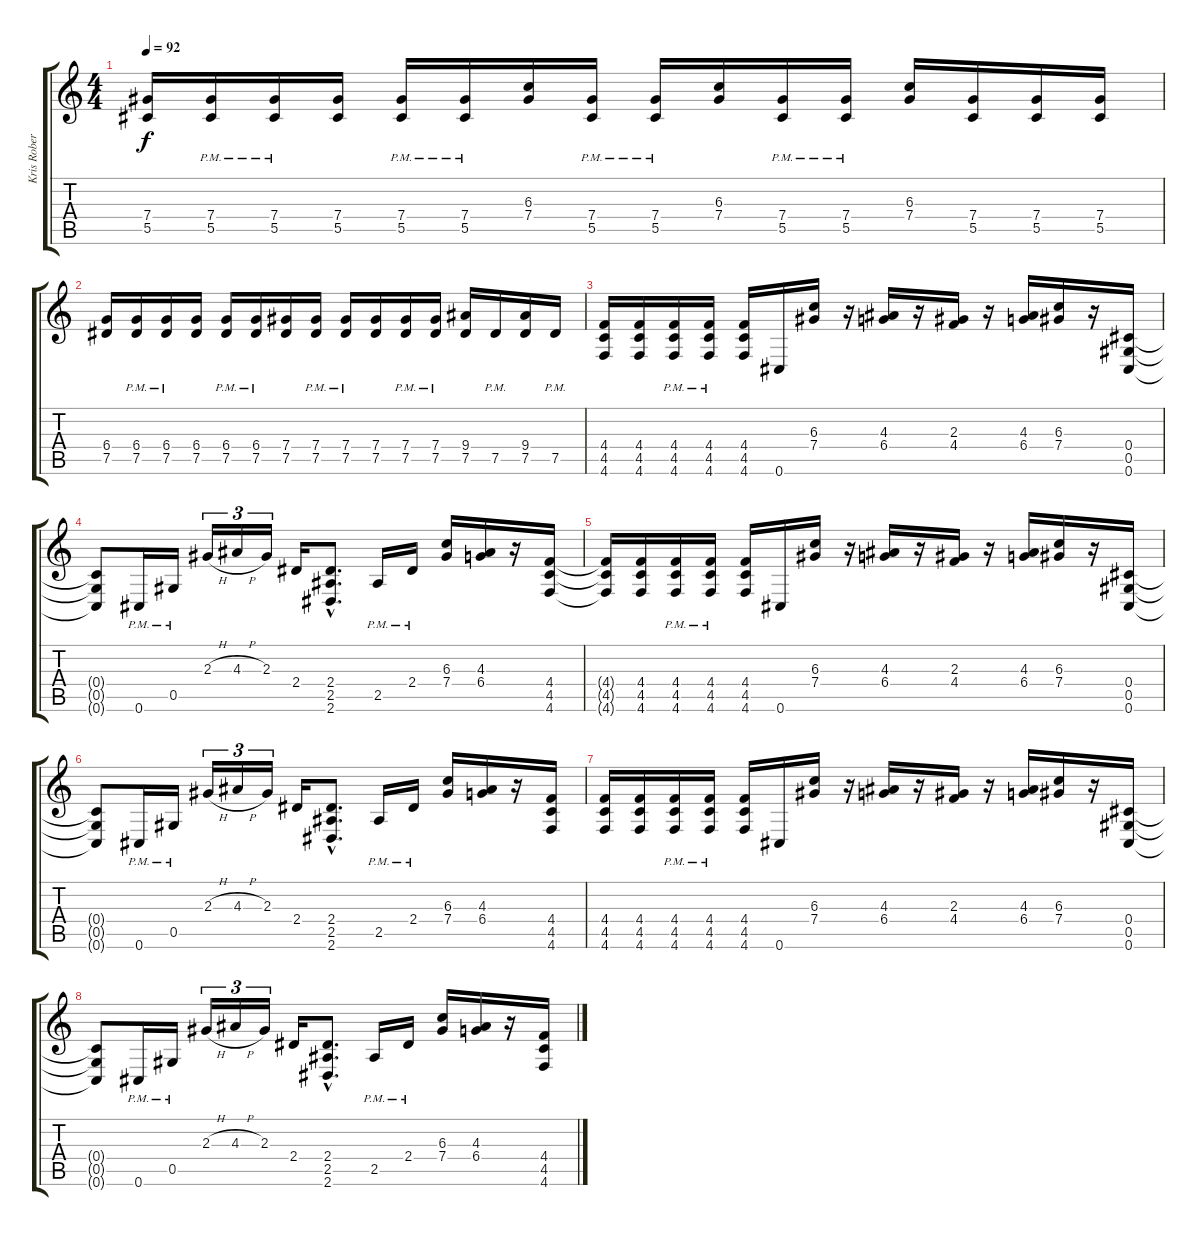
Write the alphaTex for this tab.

\track ("Kris Roberts" "Kris Rober") {instrument overdrivenguitar}
\staff {score tabs}
\tuning (Eb4 Bb3 Gb3 Db3 Ab2 Db2) {hide}
\ts (4 4)
\tempo 92
\clef g2
\ks c
(7.4 5.5).16{dy f} (7.4{pm} 5.5{pm}).16 (7.4{pm} 5.5{pm}).16 (7.4 5.5).16 (7.4{pm} 5.5{pm}).16 (7.4{pm} 5.5{pm}).16 (6.3 7.4).16 (7.4{pm} 5.5{pm}).16 (7.4{pm} 5.5{pm}).16 (6.3 7.4).16 (7.4{pm} 5.5{pm}).16 (7.4{pm} 5.5{pm}).16 (6.3 7.4).16 (7.4 5.5).16 (7.4 5.5).16 (7.4 5.5).16 |
(6.4 7.5).16 (6.4{pm} 7.5{pm}).16 (6.4{pm} 7.5{pm}).16 (6.4 7.5).16 (6.4{pm} 7.5{pm}).16 (6.4{pm} 7.5{pm}).16 (7.4 7.5).16 (7.4{pm} 7.5{pm}).16 (7.4{pm} 7.5{pm}).16 (7.4 7.5).16 (7.4{pm} 7.5{pm}).16 (7.4{pm} 7.5{pm}).16 (9.4 7.5).16 7.5{pm}.16 (9.4 7.5).16 7.5{pm}.16 |
(4.4 4.5 4.6).16 (4.4 4.5 4.6).16 (4.4{pm} 4.5{pm} 4.6{pm}).16 (4.4{pm} 4.5{pm} 4.6{pm}).16 (4.4 4.5 4.6).16 0.6.16 (6.3 7.4).16 r.16 (4.3 6.4).16 r.16 (2.3 4.4).16 r.16 (4.3 6.4).16 (6.3 7.4).16 r.16 (0.4 0.5 0.6).16 |
(0.4{t} 0.5{t} 0.6{t}).8 0.6{pm}.16 0.5{pm}.16 2.3{h}.16{tu (3 2)} 4.3{h}.16{tu (3 2)} 2.3.16{tu (3 2)} 2.4.16 (2.4{hac} 2.5{hac} 2.6{hac}).8{d} 2.5{pm}.16 2.4{pm}.16 (6.3 7.4).16 (4.3 6.4).16 r.16 (4.4 4.5 4.6).16 |
(4.4{t} 4.5{t} 4.6{t}).16 (4.4 4.5 4.6).16 (4.4{pm} 4.5{pm} 4.6{pm}).16 (4.4{pm} 4.5{pm} 4.6{pm}).16 (4.4 4.5 4.6).16 0.6.16 (6.3 7.4).16 r.16 (4.3 6.4).16 r.16 (2.3 4.4).16 r.16 (4.3 6.4).16 (6.3 7.4).16 r.16 (0.4 0.5 0.6).16 |
(0.4{t} 0.5{t} 0.6{t}).8 0.6{pm}.16 0.5{pm}.16 2.3{h}.16{tu (3 2)} 4.3{h}.16{tu (3 2)} 2.3.16{tu (3 2)} 2.4.16 (2.4{hac} 2.5{hac} 2.6{hac}).8{d} 2.5{pm}.16 2.4{pm}.16 (6.3 7.4).16 (4.3 6.4).16 r.16 (4.4 4.5 4.6).16 |
(4.4 4.5 4.6).16 (4.4 4.5 4.6).16 (4.4{pm} 4.5{pm} 4.6{pm}).16 (4.4{pm} 4.5{pm} 4.6{pm}).16 (4.4 4.5 4.6).16 0.6.16 (6.3 7.4).16 r.16 (4.3 6.4).16 r.16 (2.3 4.4).16 r.16 (4.3 6.4).16 (6.3 7.4).16 r.16 (0.4 0.5 0.6).16 |
(0.4{t} 0.5{t} 0.6{t}).8 0.6{pm}.16 0.5{pm}.16 2.3{h}.16{tu (3 2)} 4.3{h}.16{tu (3 2)} 2.3.16{tu (3 2)} 2.4.16 (2.4{hac} 2.5{hac} 2.6{hac}).8{d} 2.5{pm}.16 2.4{pm}.16 (6.3 7.4).16 (4.3 6.4).16 r.16 (4.4 4.5 4.6).16
